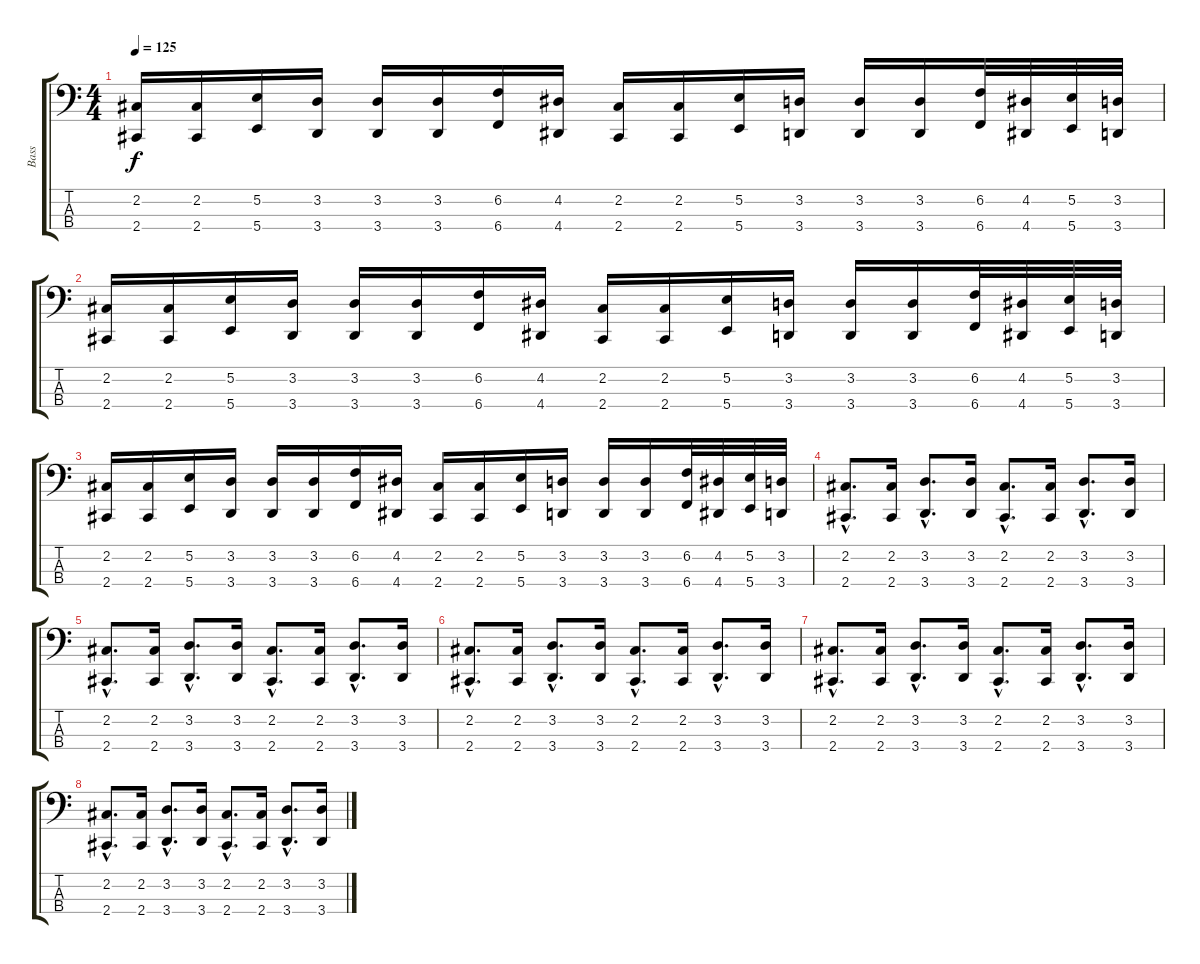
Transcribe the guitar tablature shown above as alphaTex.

\track ("Bass" "Bass") {instrument electricbasspick}
\staff {score tabs}
\tuning (E2 B1 Gb1 B0) {hide}
\ts (4 4)
\tempo 125
\clef f4
\ks c
(2.2 2.4).16{dy f} (2.2 2.4).16 (5.2 5.4).16 (3.2 3.4).16 (3.2 3.4).16 (3.2 3.4).16 (6.2 6.4).16 (4.2 4.4).16 (2.2 2.4).16 (2.2 2.4).16 (5.2 5.4).16 (3.2 3.4).16 (3.2 3.4).16 (3.2 3.4).16 (6.2 6.4).32 (4.2 4.4).32 (5.2 5.4).32 (3.2 3.4).32 |
(2.2 2.4).16 (2.2 2.4).16 (5.2 5.4).16 (3.2 3.4).16 (3.2 3.4).16 (3.2 3.4).16 (6.2 6.4).16 (4.2 4.4).16 (2.2 2.4).16 (2.2 2.4).16 (5.2 5.4).16 (3.2 3.4).16 (3.2 3.4).16 (3.2 3.4).16 (6.2 6.4).32 (4.2 4.4).32 (5.2 5.4).32 (3.2 3.4).32 |
(2.2 2.4).16 (2.2 2.4).16 (5.2 5.4).16 (3.2 3.4).16 (3.2 3.4).16 (3.2 3.4).16 (6.2 6.4).16 (4.2 4.4).16 (2.2 2.4).16 (2.2 2.4).16 (5.2 5.4).16 (3.2 3.4).16 (3.2 3.4).16 (3.2 3.4).16 (6.2 6.4).32 (4.2 4.4).32 (5.2 5.4).32 (3.2 3.4).32 |
(2.2{hac} 2.4{hac}).8{d} (2.2 2.4).16 (3.2{hac} 3.4{hac}).8{d} (3.2 3.4).16 (2.2{hac} 2.4{hac}).8{d} (2.2 2.4).16 (3.2{hac} 3.4{hac}).8{d} (3.2 3.4).16 |
(2.2{hac} 2.4{hac}).8{d} (2.2 2.4).16 (3.2{hac} 3.4{hac}).8{d} (3.2 3.4).16 (2.2{hac} 2.4{hac}).8{d} (2.2 2.4).16 (3.2{hac} 3.4{hac}).8{d} (3.2 3.4).16 |
(2.2{hac} 2.4{hac}).8{d} (2.2 2.4).16 (3.2{hac} 3.4{hac}).8{d} (3.2 3.4).16 (2.2{hac} 2.4{hac}).8{d} (2.2 2.4).16 (3.2{hac} 3.4{hac}).8{d} (3.2 3.4).16 |
(2.2{hac} 2.4{hac}).8{d} (2.2 2.4).16 (3.2{hac} 3.4{hac}).8{d} (3.2 3.4).16 (2.2{hac} 2.4{hac}).8{d} (2.2 2.4).16 (3.2{hac} 3.4{hac}).8{d} (3.2 3.4).16 |
(2.2{hac} 2.4{hac}).8{d} (2.2 2.4).16 (3.2{hac} 3.4{hac}).8{d} (3.2 3.4).16 (2.2{hac} 2.4{hac}).8{d} (2.2 2.4).16 (3.2{hac} 3.4{hac}).8{d} (3.2 3.4).16
